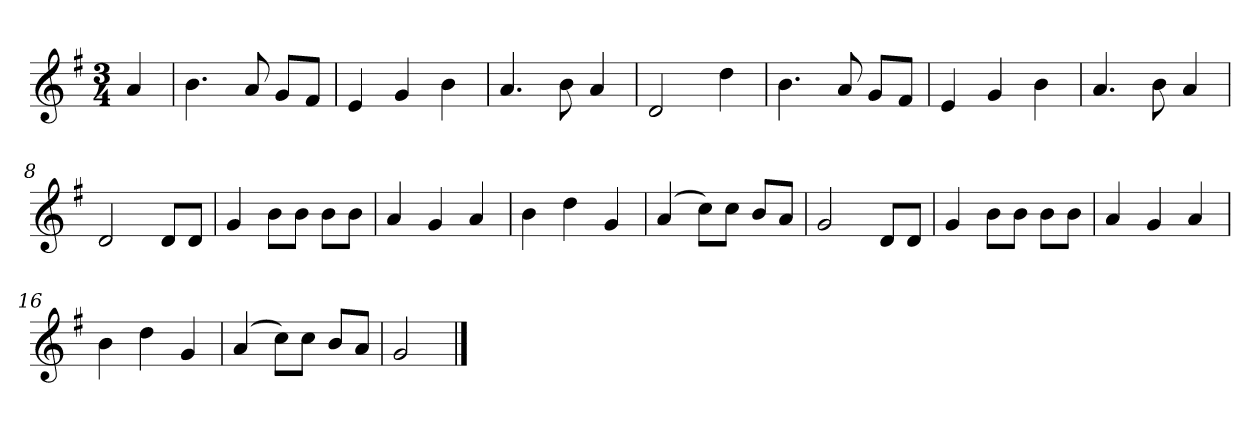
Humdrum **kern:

**kern
*part1
*staff1
*k[f#]
*M3/4
*MM120
=
4a
=1
4.b
8a
8gL
8f#J
=2
4e
4g
4b
=3
4.a
8b
4a
=4
2d
4dd
=5
4.b
8a
8gL
8f#J
=6
4e
4g
4b
=7
4.a
8b
4a
=8
2d
8dL
8dJ
=9
4g
8bL
8bJ
8bL
8bJ
=10
4a
4g
4a
=11
4b
4dd
4g
=12
(4a
8ccL)
8ccJ
8bL
8aJ
=13
2g
8dL
8dJ
=14
4g
8bL
8bJ
8bL
8bJ
=15
4a
4g
4a
=16
4b
4dd
4g
=17
(4a
8ccL)
8ccJ
8bL
8aJ
=18
2g
==
*-
